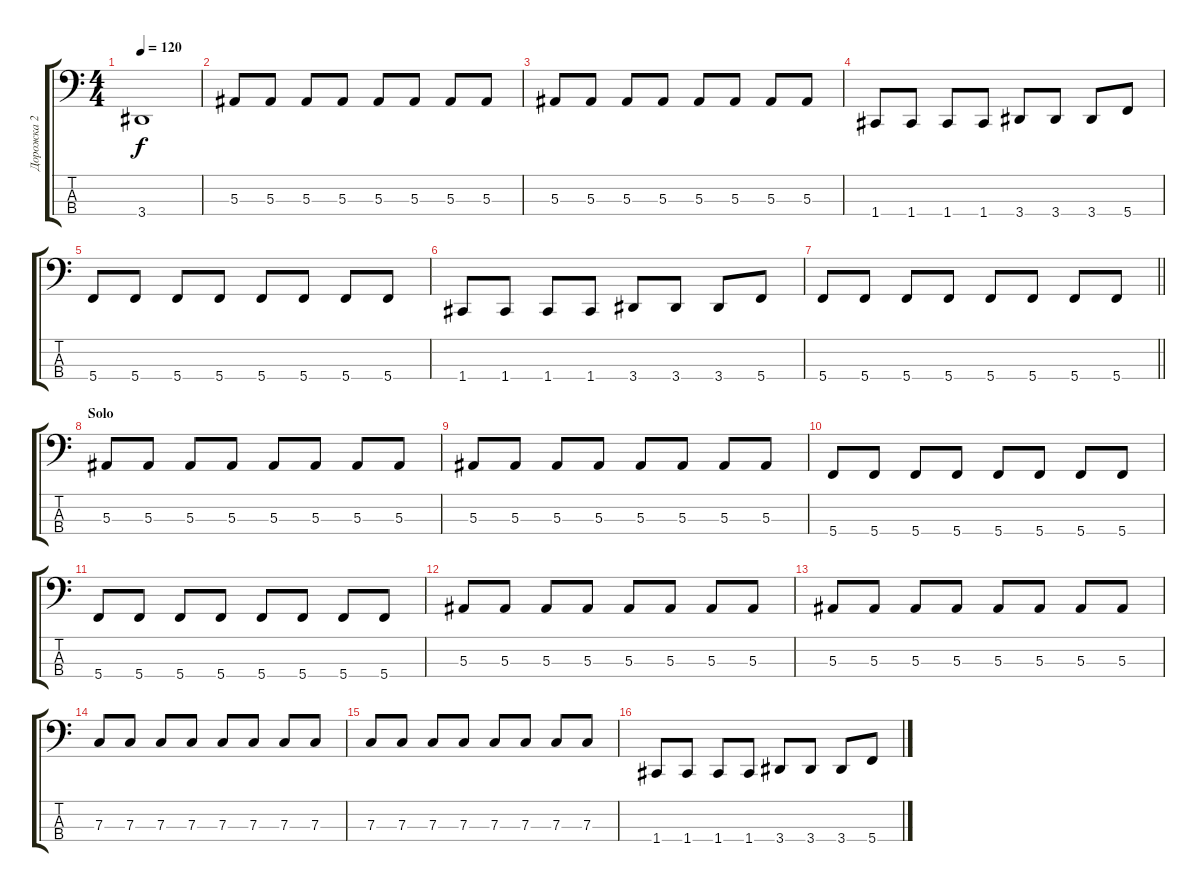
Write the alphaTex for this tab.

\track ("Дорожка 2" "Дорожка 2") {instrument electricbassfinger}
\staff {score tabs}
\tuning (Eb2 Bb1 F1 C1) {hide}
\ts (4 4)
\tempo 120
\clef f4
\ks c
3.4{t}.1{dy f} |
5.3.8 5.3.8 5.3.8 5.3.8 5.3.8 5.3.8 5.3.8 5.3.8 |
5.3.8 5.3.8 5.3.8 5.3.8 5.3.8 5.3.8 5.3.8 5.3.8 |
1.4.8 1.4.8 1.4.8 1.4.8 3.4.8 3.4.8 3.4.8 5.4.8 |
5.4.8 5.4.8 5.4.8 5.4.8 5.4.8 5.4.8 5.4.8 5.4.8 |
1.4.8 1.4.8 1.4.8 1.4.8 3.4.8 3.4.8 3.4.8 5.4.8 |
\barLineRight lightlight
5.4.8 5.4.8 5.4.8 5.4.8 5.4.8 5.4.8 5.4.8 5.4.8 |
\section ("" "Solo")
5.3.8 5.3.8 5.3.8 5.3.8 5.3.8 5.3.8 5.3.8 5.3.8 |
5.3.8 5.3.8 5.3.8 5.3.8 5.3.8 5.3.8 5.3.8 5.3.8 |
5.4.8 5.4.8 5.4.8 5.4.8 5.4.8 5.4.8 5.4.8 5.4.8 |
5.4.8 5.4.8 5.4.8 5.4.8 5.4.8 5.4.8 5.4.8 5.4.8 |
5.3.8 5.3.8 5.3.8 5.3.8 5.3.8 5.3.8 5.3.8 5.3.8 |
5.3.8 5.3.8 5.3.8 5.3.8 5.3.8 5.3.8 5.3.8 5.3.8 |
7.3.8 7.3.8 7.3.8 7.3.8 7.3.8 7.3.8 7.3.8 7.3.8 |
7.3.8 7.3.8 7.3.8 7.3.8 7.3.8 7.3.8 7.3.8 7.3.8 |
1.4.8 1.4.8 1.4.8 1.4.8 3.4.8 3.4.8 3.4.8 5.4.8
